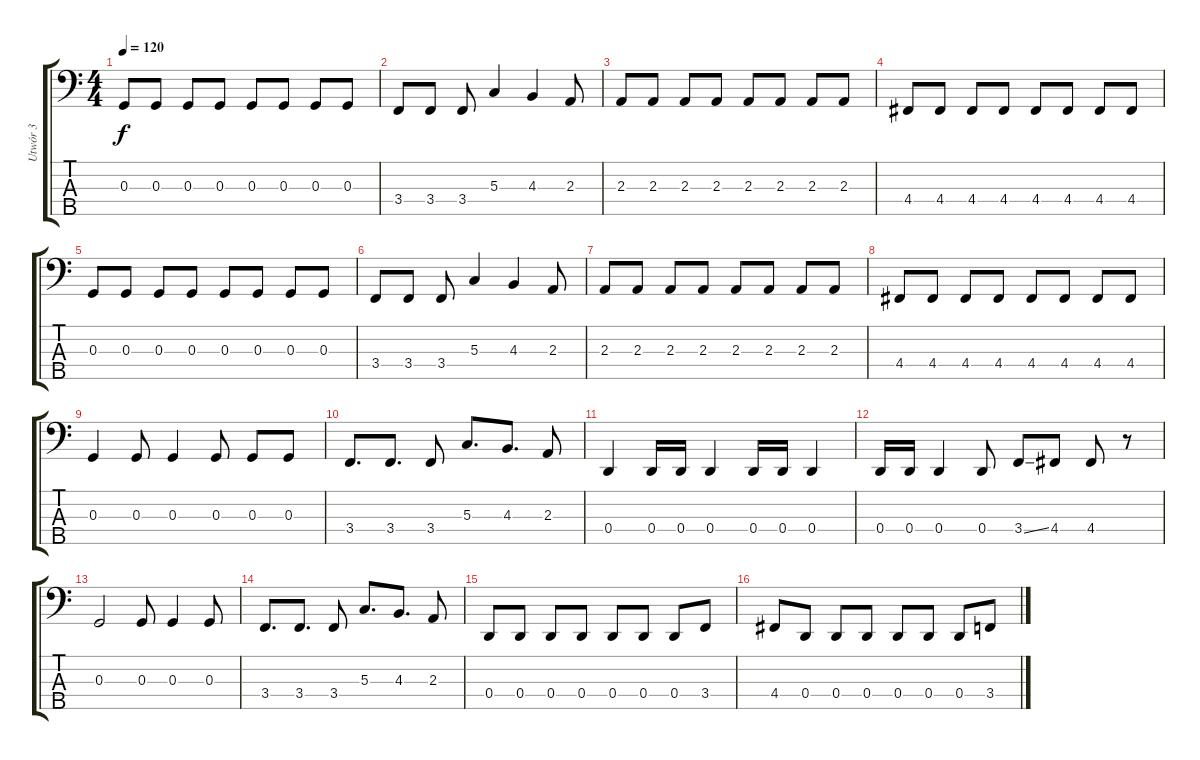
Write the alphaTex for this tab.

\track ("Utwór 3" "Utwór 3") {solo instrument electricbassfinger}
\staff {score tabs}
\tuning (F2 C2 G1 D1 A0) {hide}
\ts (4 4)
\tempo 120
\clef f4
\ks c
0.3.8{dy f} 0.3.8 0.3.8 0.3.8 0.3.8 0.3.8 0.3.8 0.3.8 |
3.4.8 3.4.8 3.4.8 5.3.4 4.3.4 2.3.8 |
2.3.8 2.3.8 2.3.8 2.3.8 2.3.8 2.3.8 2.3.8 2.3.8 |
4.4.8 4.4.8 4.4.8 4.4.8 4.4.8 4.4.8 4.4.8 4.4.8 |
0.3.8 0.3.8 0.3.8 0.3.8 0.3.8 0.3.8 0.3.8 0.3.8 |
3.4.8 3.4.8 3.4.8 5.3.4 4.3.4 2.3.8 |
2.3.8 2.3.8 2.3.8 2.3.8 2.3.8 2.3.8 2.3.8 2.3.8 |
4.4.8 4.4.8 4.4.8 4.4.8 4.4.8 4.4.8 4.4.8 4.4.8 |
0.3.4 0.3.8 0.3.4 0.3.8 0.3.8 0.3.8 |
3.4.8{d} 3.4.8{d} 3.4.8 5.3.8{d} 4.3.8{d} 2.3.8 |
0.4.4 0.4.16 0.4.16 0.4.4 0.4.16 0.4.16 0.4.4 |
0.4.16 0.4.16 0.4.4 0.4.8 3.4{ss}.8 4.4.8 4.4.8 r.8 |
0.3.2 0.3.8 0.3.4 0.3.8 |
3.4.8{d} 3.4.8{d} 3.4.8 5.3.8{d} 4.3.8{d} 2.3.8 |
0.4.8 0.4.8 0.4.8 0.4.8 0.4.8 0.4.8 0.4.8 3.4.8 |
4.4.8 0.4.8 0.4.8 0.4.8 0.4.8 0.4.8 0.4.8 3.4.8
